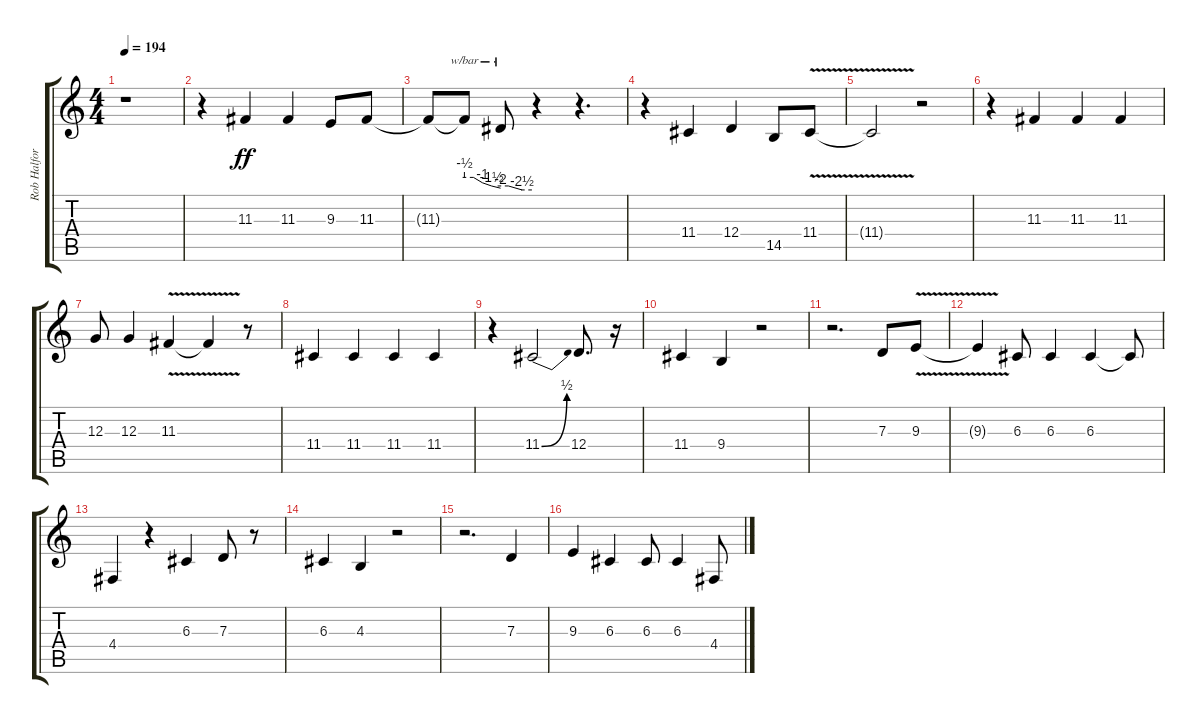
\track ("Rob Halford" "Rob Halfor") {instrument violin}
\staff {score tabs}
\tuning (E4 B3 G3 D3 A2 E2) {hide}
\ts (4 4)
\tempo 194
\clef g2
\ks c
r.1{dy ff} |
r.4 11.3.4 11.3.4 9.3.8 11.3.8 |
11.3{t}.8 11.3{t}.8{tbe (custom default 0 -2 15 -2 30 -4 45 -6 60 -8)} 11.3{t}.8{tbe (custom default 0 -6 15 -6 41 -10 60 -10)} r.4 r.4{d} |
r.4 11.4.4 12.4.4 14.5.8 11.4{v}.8 |
11.4{t}.2 r.2 |
r.4 11.3.4 11.3.4 11.3.4 |
12.3.8 12.3.4 11.3{v}.4 11.3{t}.4 r.8 |
11.4.4 11.4.4 11.4.4 11.4.4 |
r.4 11.4{be (bend 0 0 60 2)}.2 12.4.8{d} r.16 |
11.4.4 9.4.4 r.2 |
r.2{d} 7.3.8 9.3{v}.8 |
9.3{t}.4 6.3.8 6.3.4 6.3.4 6.3{t}.8 |
4.4.4 r.4 6.3.4 7.3.8 r.8 |
6.3.4 4.3.4 r.2 |
r.2{d} 7.3.4 |
9.3.4 6.3.4 6.3.8 6.3.4 4.4.8
